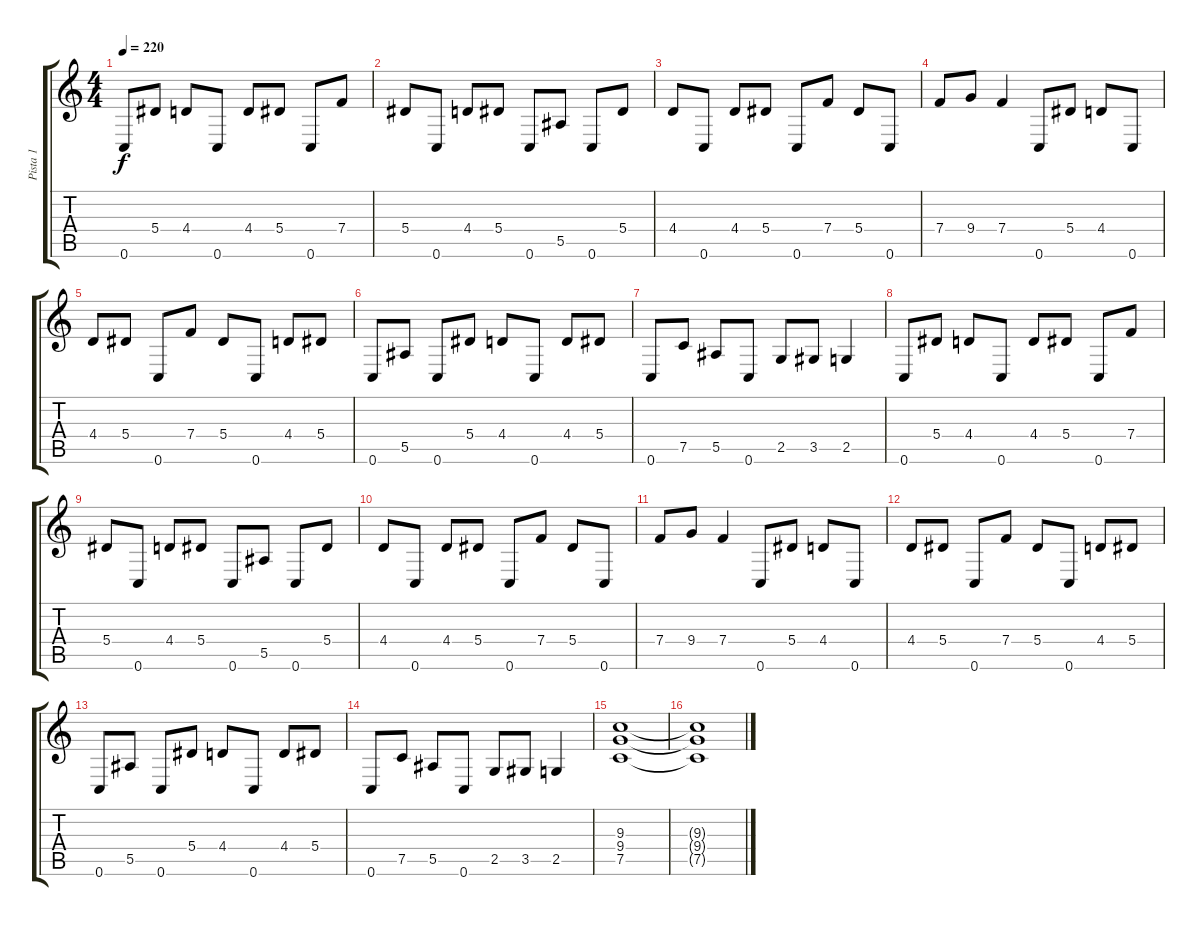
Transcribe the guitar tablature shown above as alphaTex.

\track ("Pista 1" "Pista 1") {instrument distortionguitar}
\staff {score tabs}
\tuning (C4 G3 Eb3 Bb2 F2 C2) {hide}
\ts (4 4)
\tempo 220
\clef g2
\ks c
0.6.8{dy f instrument distortionguitar} 5.4.8 4.4.8 0.6.8 4.4.8 5.4.8 0.6.8 7.4.8 |
5.4.8 0.6.8 4.4.8 5.4.8 0.6.8 5.5.8 0.6.8 5.4.8 |
4.4.8 0.6.8 4.4.8 5.4.8 0.6.8 7.4.8 5.4.8 0.6.8 |
7.4.8 9.4.8 7.4.4 0.6.8 5.4.8 4.4.8 0.6.8 |
4.4.8 5.4.8 0.6.8 7.4.8 5.4.8 0.6.8 4.4.8 5.4.8 |
0.6.8 5.5.8 0.6.8 5.4.8 4.4.8 0.6.8 4.4.8 5.4.8 |
0.6.8 7.5.8 5.5.8 0.6.8 2.5.8 3.5.8 2.5.4 |
0.6.8 5.4.8 4.4.8 0.6.8 4.4.8 5.4.8 0.6.8 7.4.8 |
5.4.8 0.6.8 4.4.8 5.4.8 0.6.8 5.5.8 0.6.8 5.4.8 |
4.4.8 0.6.8 4.4.8 5.4.8 0.6.8 7.4.8 5.4.8 0.6.8 |
7.4.8 9.4.8 7.4.4 0.6.8 5.4.8 4.4.8 0.6.8 |
4.4.8 5.4.8 0.6.8 7.4.8 5.4.8 0.6.8 4.4.8 5.4.8 |
0.6.8 5.5.8 0.6.8 5.4.8 4.4.8 0.6.8 4.4.8 5.4.8 |
0.6.8 7.5.8 5.5.8 0.6.8 2.5.8 3.5.8 2.5.4 |
(9.3 9.4 7.5).1 |
(9.3{t} 9.4{t} 7.5{t}).1
